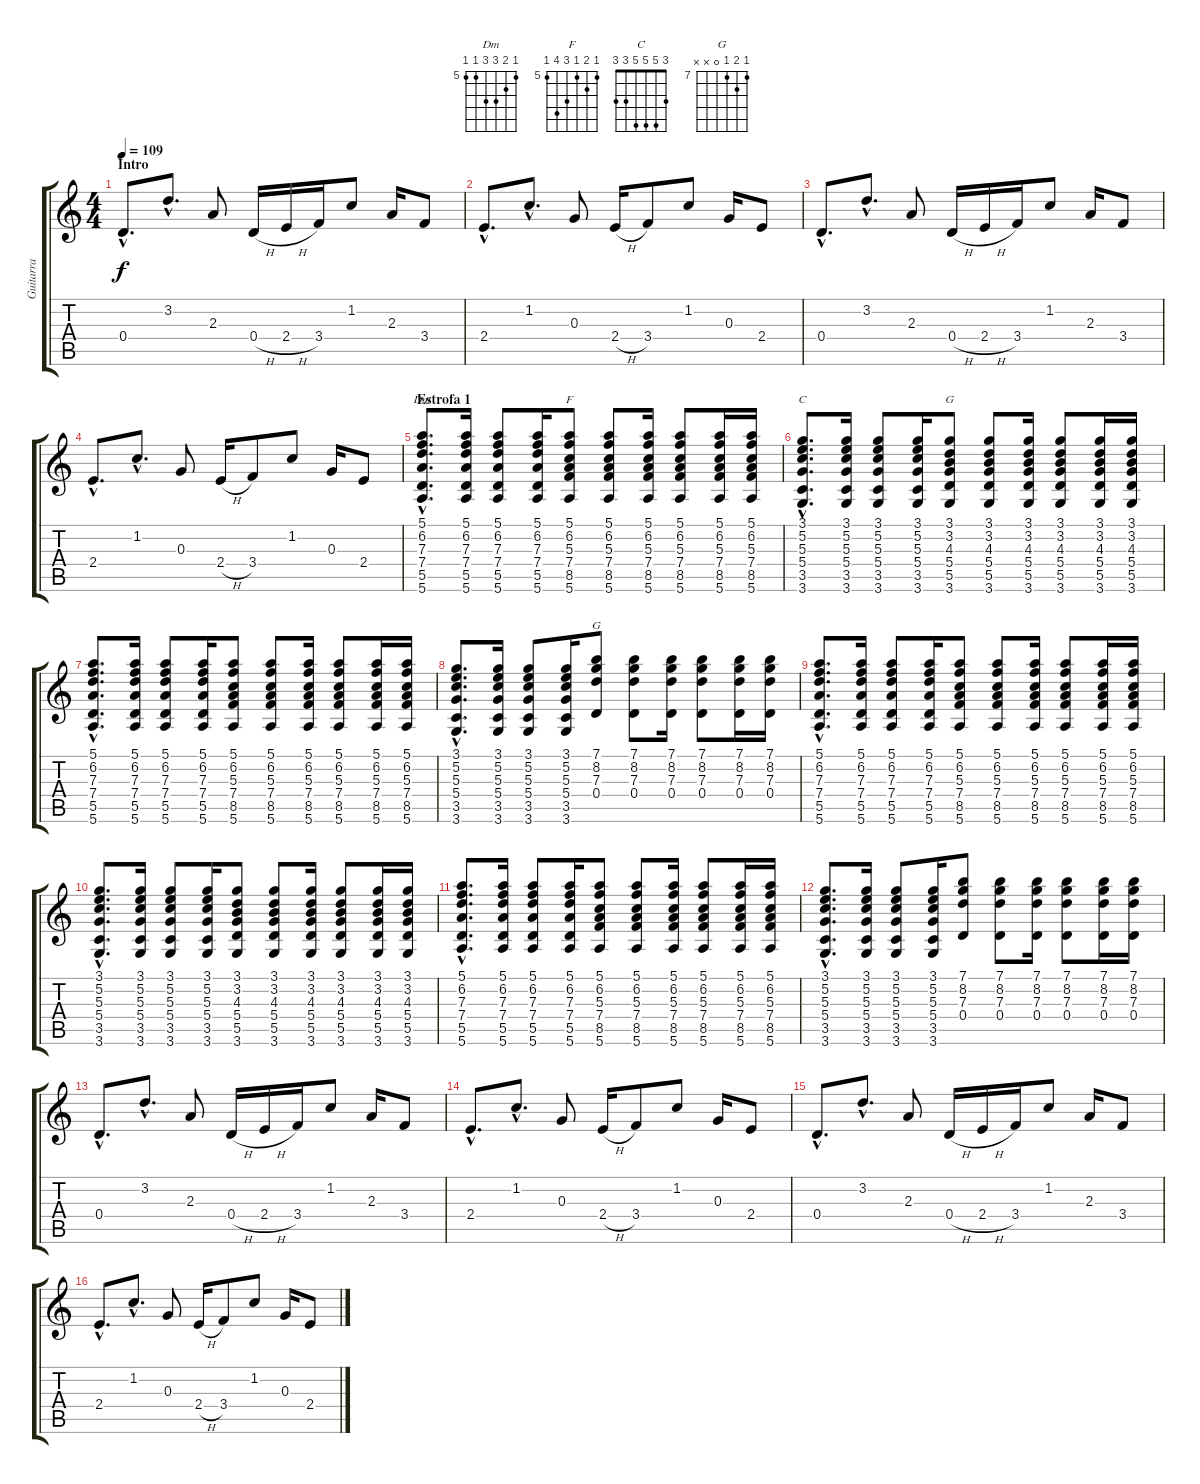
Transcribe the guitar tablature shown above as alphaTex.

\track ("Guitarra" "Guitarra") {instrument acousticguitarsteel}
\staff {score tabs}
\tuning (E4 B3 G3 D3 A2 E2) {hide}
\chord ("Dm" 5 6 7 7 5 5) {firstfret 5}
\chord ("F" 5 6 5 7 8 5) {firstfret 5}
\chord ("C" 3 5 5 5 3 3)
\chord ("G" 3 3 4 5 5 3)
\chord ("G" 7 8 7 0 x x) {firstfret 7}
\ts (4 4)
\section ("" "Intro")
\tempo 109
\clef g2
\ks c
0.4{hac}.8{d dy f instrument acousticguitarsteel} 3.2{hac}.8{d} 2.3.8 0.4{h}.16 2.4{h}.16 3.4.16 1.2.8 2.3.16 3.4.8 |
2.4{hac}.8{d} 1.2{hac}.8{d} 0.3.8 2.4{h}.16 3.4.8 1.2.8 0.3.16 2.4.8 |
0.4{hac}.8{d} 3.2{hac}.8{d} 2.3.8 0.4{h}.16 2.4{h}.16 3.4.16 1.2.8 2.3.16 3.4.8 |
2.4{hac}.8{d} 1.2{hac}.8{d} 0.3.8 2.4{h}.16 3.4.8 1.2.8 0.3.16 2.4.8 |
\section ("" "Estrofa 1")
(5.1{hac} 6.2{hac} 7.3{hac} 7.4{hac} 5.5{hac} 5.6{hac}).8{d ch "Dm" volume 6} (5.1 6.2 7.3 7.4 5.5 5.6).16 (5.1 6.2 7.3 7.4 5.5 5.6).8 (5.1 6.2 7.3 7.4 5.5 5.6).16 (5.1 6.2 5.3 7.4 8.5 5.6).8{ch "F"} (5.1 6.2 5.3 7.4 8.5 5.6).8 (5.1 6.2 5.3 7.4 8.5 5.6).16 (5.1 6.2 5.3 7.4 8.5 5.6).8 (5.1 6.2 5.3 7.4 8.5 5.6).16 (5.1 6.2 5.3 7.4 8.5 5.6).16 |
(3.1{hac} 5.2{hac} 5.3{hac} 5.4{hac} 3.5{hac} 3.6{hac}).8{d ch "C"} (3.1 5.2 5.3 5.4 3.5 3.6).16 (3.1 5.2 5.3 5.4 3.5 3.6).8 (3.1 5.2 5.3 5.4 3.5 3.6).16 (3.1 3.2 4.3 5.4 5.5 3.6).8{ch "G"} (3.1 3.2 4.3 5.4 5.5 3.6).8 (3.1 3.2 4.3 5.4 5.5 3.6).16 (3.1 3.2 4.3 5.4 5.5 3.6).8 (3.1 3.2 4.3 5.4 5.5 3.6).16 (3.1 3.2 4.3 5.4 5.5 3.6).16 |
(5.1{hac} 6.2{hac} 7.3{hac} 7.4{hac} 5.5{hac} 5.6{hac}).8{d} (5.1 6.2 7.3 7.4 5.5 5.6).16 (5.1 6.2 7.3 7.4 5.5 5.6).8 (5.1 6.2 7.3 7.4 5.5 5.6).16 (5.1 6.2 5.3 7.4 8.5 5.6).8 (5.1 6.2 5.3 7.4 8.5 5.6).8 (5.1 6.2 5.3 7.4 8.5 5.6).16 (5.1 6.2 5.3 7.4 8.5 5.6).8 (5.1 6.2 5.3 7.4 8.5 5.6).16 (5.1 6.2 5.3 7.4 8.5 5.6).16 |
(3.1{hac} 5.2{hac} 5.3{hac} 5.4{hac} 3.5{hac} 3.6{hac}).8{d} (3.1 5.2 5.3 5.4 3.5 3.6).16 (3.1 5.2 5.3 5.4 3.5 3.6).8 (3.1 5.2 5.3 5.4 3.5 3.6).16 (7.1 8.2 7.3 0.4).8{ch "G"} (7.1 8.2 7.3 0.4).8 (7.1 8.2 7.3 0.4).16 (7.1 8.2 7.3 0.4).8 (7.1 8.2 7.3 0.4).16 (7.1 8.2 7.3 0.4).16 |
(5.1{hac} 6.2{hac} 7.3{hac} 7.4{hac} 5.5{hac} 5.6{hac}).8{d} (5.1 6.2 7.3 7.4 5.5 5.6).16 (5.1 6.2 7.3 7.4 5.5 5.6).8 (5.1 6.2 7.3 7.4 5.5 5.6).16 (5.1 6.2 5.3 7.4 8.5 5.6).8 (5.1 6.2 5.3 7.4 8.5 5.6).8 (5.1 6.2 5.3 7.4 8.5 5.6).16 (5.1 6.2 5.3 7.4 8.5 5.6).8 (5.1 6.2 5.3 7.4 8.5 5.6).16 (5.1 6.2 5.3 7.4 8.5 5.6).16 |
(3.1{hac} 5.2{hac} 5.3{hac} 5.4{hac} 3.5{hac} 3.6{hac}).8{d} (3.1 5.2 5.3 5.4 3.5 3.6).16 (3.1 5.2 5.3 5.4 3.5 3.6).8 (3.1 5.2 5.3 5.4 3.5 3.6).16 (3.1 3.2 4.3 5.4 5.5 3.6).8 (3.1 3.2 4.3 5.4 5.5 3.6).8 (3.1 3.2 4.3 5.4 5.5 3.6).16 (3.1 3.2 4.3 5.4 5.5 3.6).8 (3.1 3.2 4.3 5.4 5.5 3.6).16 (3.1 3.2 4.3 5.4 5.5 3.6).16 |
(5.1{hac} 6.2{hac} 7.3{hac} 7.4{hac} 5.5{hac} 5.6{hac}).8{d} (5.1 6.2 7.3 7.4 5.5 5.6).16 (5.1 6.2 7.3 7.4 5.5 5.6).8 (5.1 6.2 7.3 7.4 5.5 5.6).16 (5.1 6.2 5.3 7.4 8.5 5.6).8 (5.1 6.2 5.3 7.4 8.5 5.6).8 (5.1 6.2 5.3 7.4 8.5 5.6).16 (5.1 6.2 5.3 7.4 8.5 5.6).8 (5.1 6.2 5.3 7.4 8.5 5.6).16 (5.1 6.2 5.3 7.4 8.5 5.6).16 |
(3.1{hac} 5.2{hac} 5.3{hac} 5.4{hac} 3.5{hac} 3.6{hac}).8{d} (3.1 5.2 5.3 5.4 3.5 3.6).16 (3.1 5.2 5.3 5.4 3.5 3.6).8 (3.1 5.2 5.3 5.4 3.5 3.6).16 (7.1 8.2 7.3 0.4).8 (7.1 8.2 7.3 0.4).8 (7.1 8.2 7.3 0.4).16 (7.1 8.2 7.3 0.4).8 (7.1 8.2 7.3 0.4).16 (7.1 8.2 7.3 0.4).16 |
0.4{hac}.8{d volume 13} 3.2{hac}.8{d} 2.3.8 0.4{h}.16 2.4{h}.16 3.4.16 1.2.8 2.3.16 3.4.8 |
2.4{hac}.8{d} 1.2{hac}.8{d} 0.3.8 2.4{h}.16 3.4.8 1.2.8 0.3.16 2.4.8 |
0.4{hac}.8{d} 3.2{hac}.8{d} 2.3.8 0.4{h}.16 2.4{h}.16 3.4.16 1.2.8 2.3.16 3.4.8 |
2.4{hac}.8{d} 1.2{hac}.8{d} 0.3.8 2.4{h}.16 3.4.8 1.2.8 0.3.16 2.4.8
